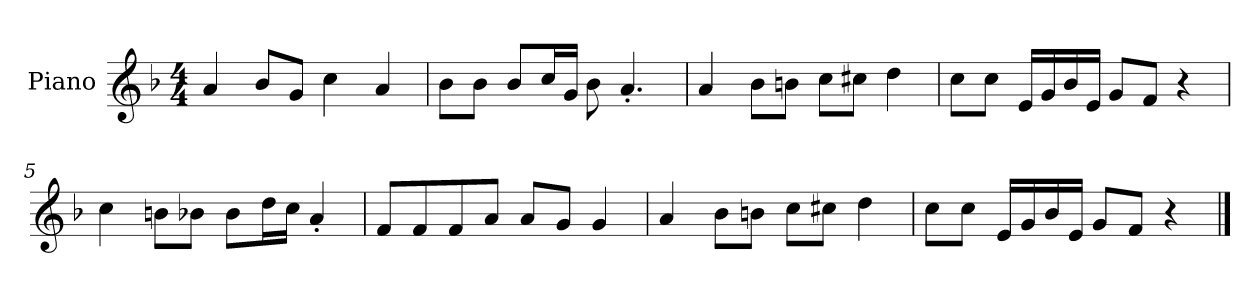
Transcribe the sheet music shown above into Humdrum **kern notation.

**kern
*part1
*staff1
*I"Piano
*I'P-no
*clefG2
*k[b-]
*M4/4
*MM90
=1
4a/
8b-/L
8g/J
4cc\
4a/
=2
8b-\L
8b-\J
8b-/L
16cc/L
16g/JJ
8b-\
4.a'/
=3
4a/
8b-\L
8bn\J
8cc\L
8cc#X\J
4dd\
=4
8cc\L
8cc\J
16e/LL
16g/
16b-/
16e/JJ
8g/L
8f/J
4r
=5
4cc\
8bn\L
8b-X\J
8b-\L
16dd\L
16cc\JJ
4a'/
!!LO:LB:g=z
=6
8f/L
8f/
8f/
8a/J
8a/L
8g/J
4g/
=7
4a/
8b-\L
8bn\J
8cc\L
8cc#X\J
4dd\
=8
8cc\L
8cc\J
16e/LL
16g/
16b-/
16e/JJ
8g/L
8f/J
4r
==
*-
